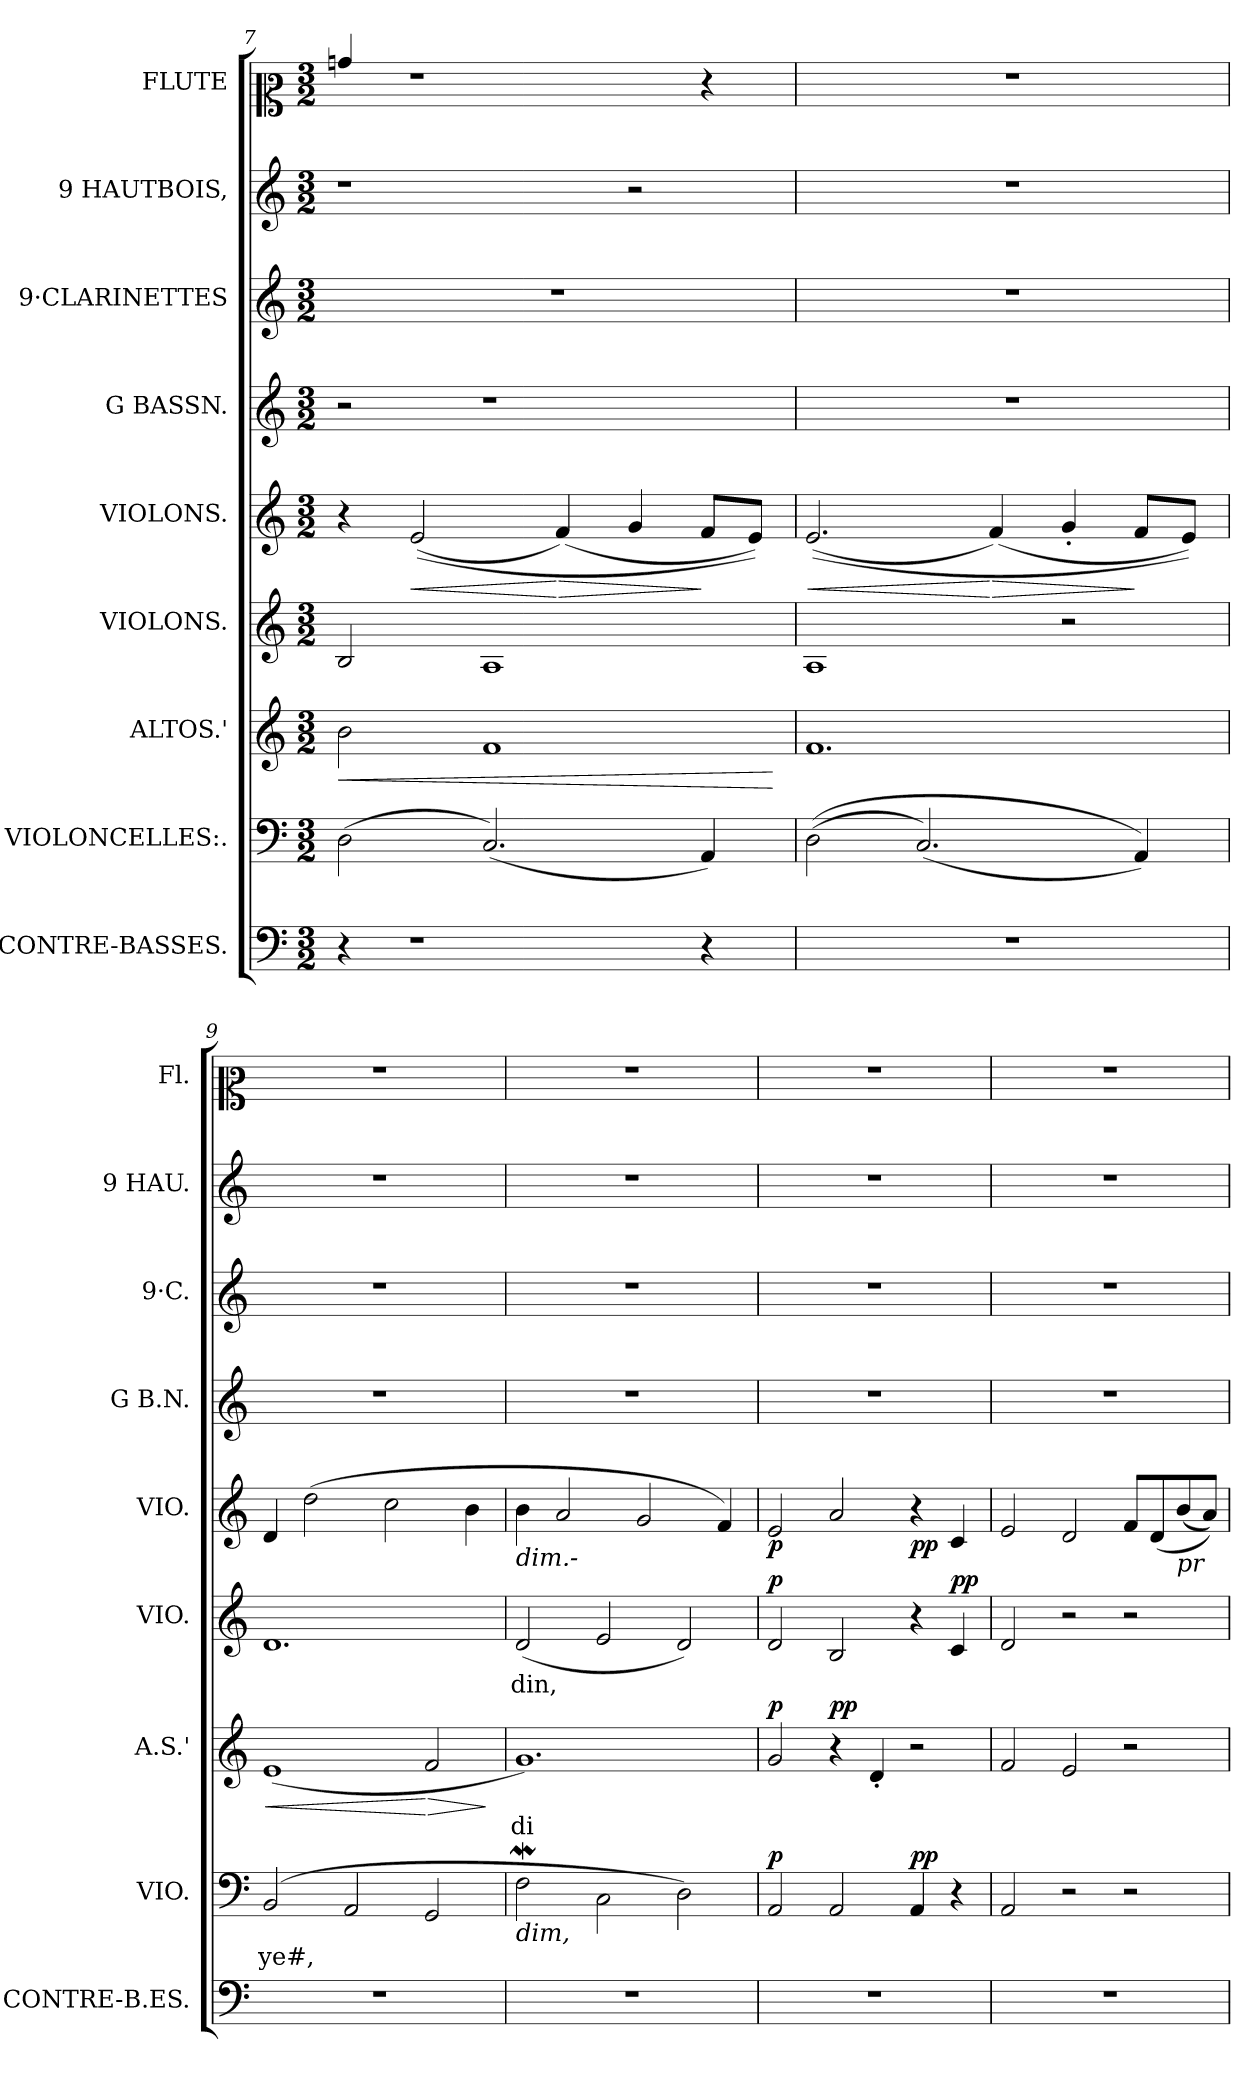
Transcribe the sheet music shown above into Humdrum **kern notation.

**kern	**kern	**text	**dynam	**kern	**text	**dynam	**kern	**text	**dynam	**kern	**dynam	**kern	**kern	**kern	**kern
*part9	*part8	*part8	*part8	*part7	*part7	*part7	*part6	*part6	*part6	*part5	*part5	*part4	*part3	*part2	*part1
*staff9	*staff8	*staff8	*staff8	*staff7	*staff7	*staff7	*staff6	*staff6	*staff6	*staff5	*staff5	*staff4	*staff3	*staff2	*staff1
*I"CONTRE-BASSES.	*I"VIOLONCELLES:.	*	*	*I"ALTOS.'	*	*	*I"VIOLONS.	*	*	*I"VIOLONS.	*	*I"G BASSN.	*I"9·CLARINETTES	*I"9 HAUTBOIS,	*I"FLUTE
*I'CONTRE-B.ES.	*I'VIO.	*	*	*I'A.S.'	*	*	*I'VIO.	*	*	*I'VIO.	*	*I'G B.N.	*I'9·C.	*I'9 HAU.	*I'Fl.
!!LO:LB:g=z
*clefF4	*clefF4	*	*	*clefG2	*	*	*clefG2	*	*	*clefG2	*	*clefG2	*clefG2	*clefG2	*clefC2
*k[]	*k[]	*	*	*k[]	*	*	*k[]	*	*	*k[]	*	*k[]	*k[]	*k[]	*k[]
*C:	*C:	*	*	*C:	*	*	*C:	*	*	*C:	*	*C:	*C:	*C:	*C:
*M3/2	*M3/2	*	*	*M3/2	*	*	*M3/2	*	*	*M3/2	*	*M3/2	*M3/2	*M3/2	*M3/2
=7	=7	=7	=7	=7	=7	=7	=7	=7	=7	=7	=7	=7	=7	=7	=7
!	!	!	!	!	!	!LO:HP:b	!	!	!	!	!	!	!	!	!
!	!	!	!	!	!	!LO:HP:n=1:b	!	!	!	!	!	!	!LO:N:vis=1	!	!
4r	(2Di\	.	.	2bi\	.	< >	2Bi/	.	.	4r	.	2r	1.r	1r	4bni/
!	!	!	!	!	!	!	!	!	!	!	!LO:HP:b	!	!	!	!
1r	.	.	.	.	.	.	.	.	.	((2ei/	<	.	.	.	1r
.	(2.Ci/)	.	.	1fi	.	.	1Ai	.	.	.	.	1r	.	.	.
!	!	!	!	!	!	!	!	!	!	!	!LO:HP:n=1:b	!	!	!	!
.	.	.	.	.	.	.	.	.	.	(4fi/)	[ >	.	.	.	.
.	.	.	.	.	.	.	.	.	.	4gi/	.	.	.	2r	.
4r	4AAi/)	.	.	.	.	.	.	.	.	8fi/L	]	.	.	.	4r
.	.	.	.	.	.	.	.	.	.	8ei/J))	.	.	.	.	.
.	.	.	.	.	.	[	.	.	.	.	.	.	.	.	.
=8	=8	=8	=8	=8	=8	=8	=8	=8	=8	=8	=8	=8	=8	=8	=8
!LO:N:vis=1	!	!	!	!	!	!	!	!	!	!	!LO:HP:b	!LO:N:vis=1	!LO:N:vis=1	!LO:N:vis=1	!LO:N:vis=1
1.r	((2Di\	.	.	1.fi	.	.	1Ai	.	.	((2.ei/	<	1.r	1.r	1.r	1.r
.	(2.Ci/)	.	.	.	.	.	.	.	.	.	.	.	.	.	.
!	!	!	!	!	!	!	!	!	!	!	!LO:HP:n=1:b	!	!	!	!
.	.	.	.	.	.	.	.	.	.	(4fi/)	[ >	.	.	.	.
.	.	.	.	.	.	.	2r	.	.	4g'i/	.	.	.	.	.
.	4AAi/))	.	.	.	.	.	.	.	.	8fi/L	]	.	.	.	.
.	.	.	.	.	.	.	.	.	.	8ei/J))	.	.	.	.	.
.	.	.	.	.	.	]	.	.	.	.	.	.	.	.	.
=9	=9	=9	=9	=9	=9	=9	=9	=9	=9	=9	=9	=9	=9	=9	=9
!LO:N:vis=1	!	!	!	!	!	!	!	!	!	!	!	!	!	!	!
!	!	!LO:LY:b:color=#000000	!	!	!	!LO:HP:b	!	!	!	!	!	!LO:N:vis=1	!LO:N:vis=1	!LO:N:vis=1	!LO:N:vis=1
1.r	(2BBi/	ye#,	.	(1ei	.	<	1.di	.	.	4di/	.	1.r	1.r	1.r	1.r
.	.	.	.	.	.	.	.	.	.	(2ddi\	.	.	.	.	.
.	2AAi/	.	.	.	.	.	.	.	.	.	.	.	.	.	.
.	.	.	.	.	.	.	.	.	.	2cci\	.	.	.	.	.
!	!	!	!	!	!	!LO:HP:n=1:b	!	!	!	!	!	!	!	!	!
.	2GGi/	.	.	2fi/	.	[ >	.	.	.	.	.	.	.	.	.
.	.	.	.	.	.	.	.	.	.	4bi\	.	.	.	.	.
.	.	.	.	.	.	]	.	.	.	.	.	.	.	.	.
=10	=10	=10	=10	=10	=10	=10	=10	=10	=10	=10	=10	=10	=10	=10	=10
!LO:N:vis=1	!	!	!	!	!	!	!	!	!	!	!	!	!	!	!
!	!	!	!	!	!LO:LY:b:color=#000000	!	!	!	!	!	!	!	!	!	!
!	!	!	!	!	!	!	!	!	!	!LO:TX:b:i:t=dim.-	!	!	!	!	!
!	!LO:TX:b:i:t=dim,	!	!	!	!	!	!	!	!	!	!	!	!	!	!
!	!	!	!	!	!	!	!	!LO:LY:b:color=#000000	!	!	!	!LO:N:vis=1	!LO:N:vis=1	!LO:N:vis=1	!LO:N:vis=1
1.r	2Fwi\	.	.	1.gi)	di	.	(2di/	din,	.	4bi\	.	1.r	1.r	1.r	1.r
.	.	.	.	.	.	.	.	.	.	2ai/	.	.	.	.	.
.	2Ci\	.	.	.	.	.	2ei/	.	.	.	.	.	.	.	.
.	.	.	.	.	.	.	.	.	.	2gi/	.	.	.	.	.
.	2Di\)	.	.	.	.	.	2di/)	.	.	.	.	.	.	.	.
.	.	.	.	.	.	.	.	.	.	4fi/)	.	.	.	.	.
=11	=11	=11	=11	=11	=11	=11	=11	=11	=11	=11	=11	=11	=11	=11	=11
!LO:N:vis=1	!	!	!	!	!	!	!	!	!	!	!	!LO:N:vis=1	!LO:N:vis=1	!LO:N:vis=1	!LO:N:vis=1
1.r	2AAi/	.	p	2gi/	.	p	2di/	.	p	2ei/	p	1.r	1.r	1.r	1.r
.	2AAi/	.	.	4r	.	pp	2Bi/	.	.	2ai/	.	.	.	.	.
.	.	.	.	4d'i/	.	.	.	.	.	.	.	.	.	.	.
.	4AAi/	.	pp	2r	.	.	4r	.	.	4r	pp	.	.	.	.
.	4r	.	.	.	.	.	4ci/	.	pp	4ci/	.	.	.	.	.
=12	=12	=12	=12	=12	=12	=12	=12	=12	=12	=12	=12	=12	=12	=12	=12
!LO:N:vis=1	!	!	!	!	!	!	!	!	!	!	!	!LO:N:vis=1	!LO:N:vis=1	!LO:N:vis=1	!LO:N:vis=1
1.r	2AAi/	.	.	2fi/	.	.	2di/	.	.	2ei/	.	1.r	1.r	1.r	1.r
.	2r	.	.	2ei/	.	.	2r	.	.	2di/	.	.	.	.	.
.	2r	.	.	2r	.	.	2r	.	.	8fi/L	.	.	.	.	.
.	.	.	.	.	.	.	.	.	.	(8di/	.	.	.	.	.
!	!	!	!	!	!	!	!	!	!	!LO:TX:b:i:t=pr	!	!	!	!	!
.	.	.	.	.	.	.	.	.	.	(8bi/	.	.	.	.	.
.	.	.	.	.	.	.	.	.	.	8ai/J))	.	.	.	.	.
=	=	=	=	=	=	=	=	=	=	=	=	=	=	=	=
*-	*-	*-	*-	*-	*-	*-	*-	*-	*-	*-	*-	*-	*-	*-	*-
